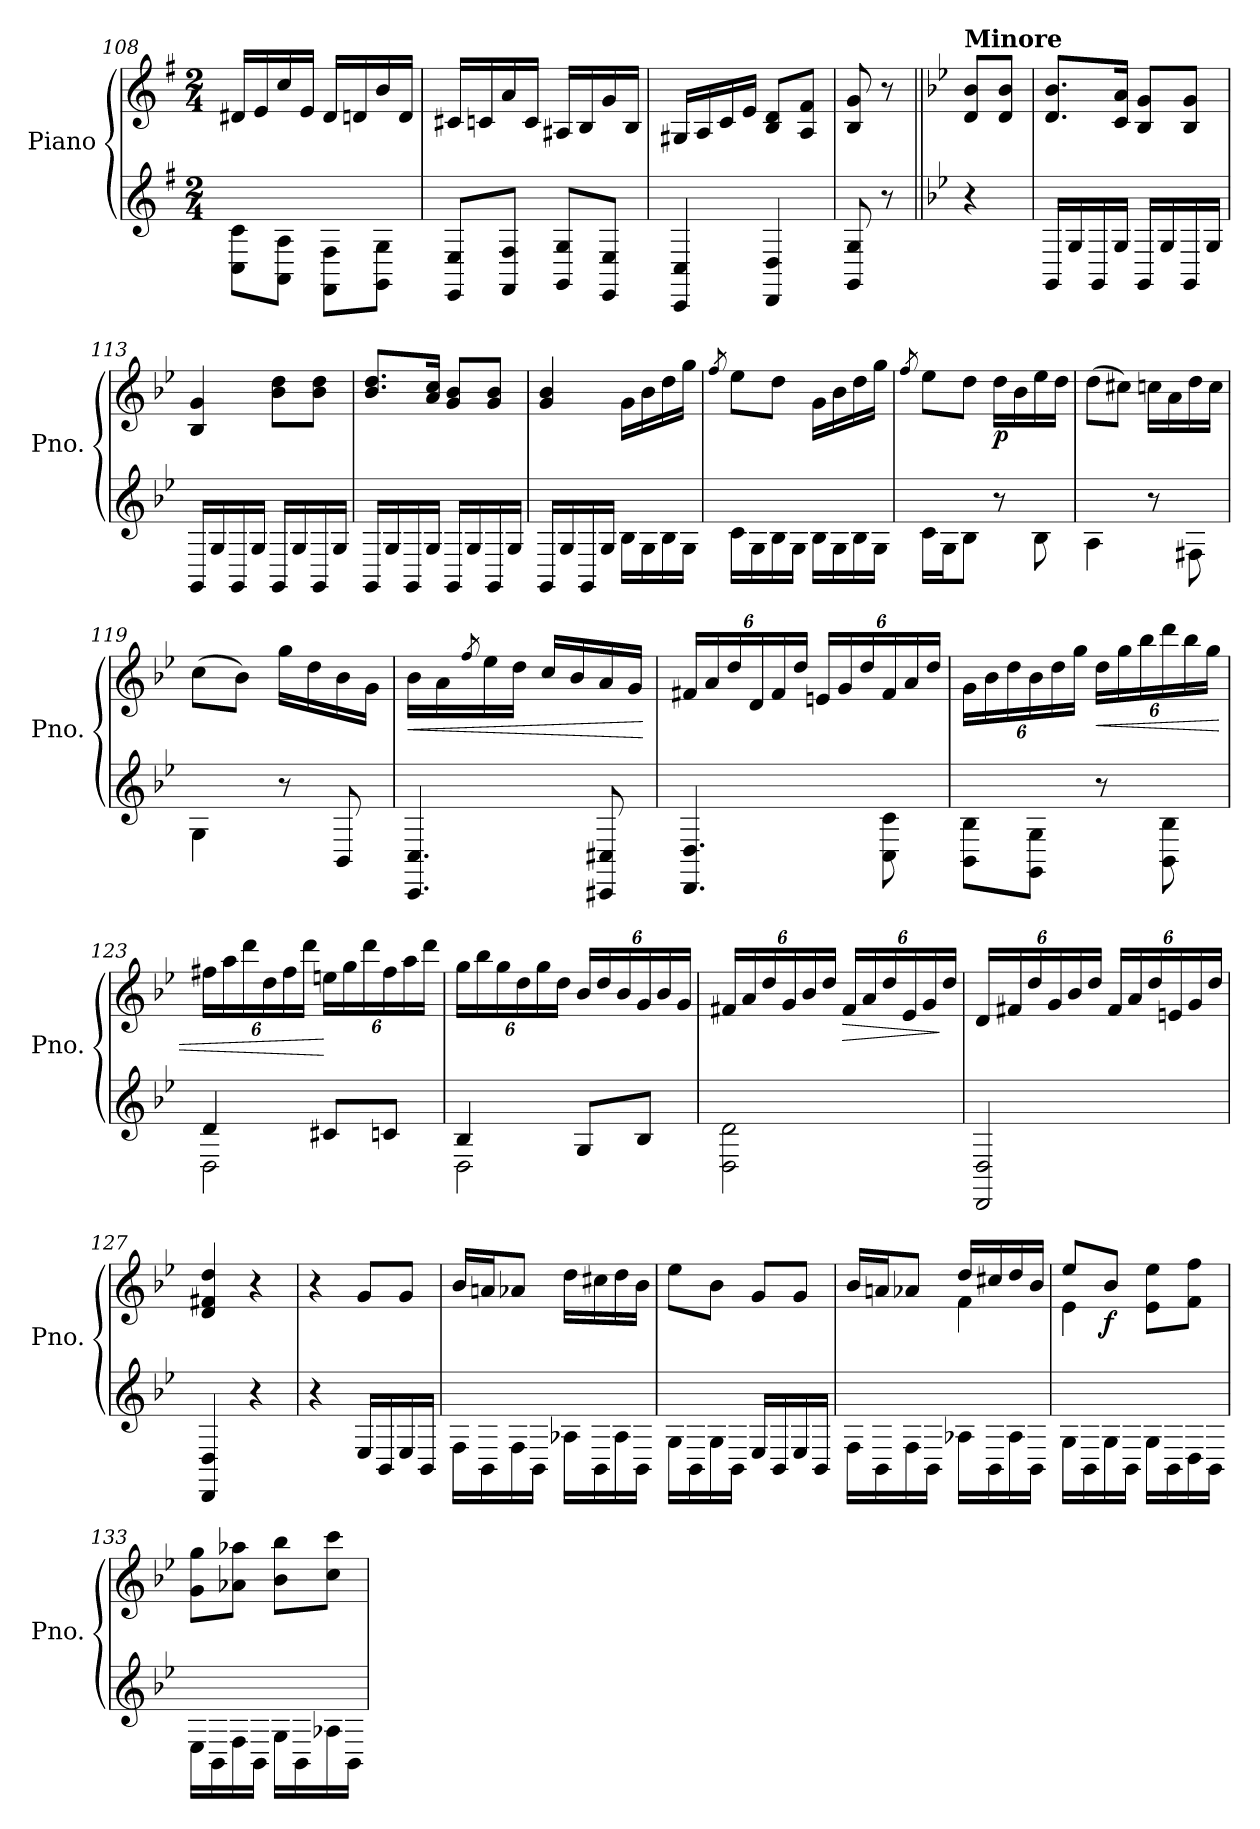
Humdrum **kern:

**kern	**kern	**dynam
*part1	*part1	*part1
*staff2	*staff1	*staff1/2
*I"Piano	*	*
*I'Pno.	*	*
*clefG2	*clefG2	*
*k[f#]	*k[f#]	*
*G:	*G:	*
*M2/4	*M2/4	*
=108	=108	=108
8C\ 8c\L	16d#X/LL	.
.	16e/	.
8AA\ 8A\J	16cc/	.
.	16e/JJ	.
8FF#\ 8F#\L	16d#/LL	.
.	16dn/	.
8GG\ 8G\J	16b/	.
.	16d/JJ	.
=109	=109	=109
8EE/ 8E/L	16c#X/LL	.
.	16cn/	.
8FF#/ 8F#/J	16a/	.
.	16c/JJ	.
8GG/ 8G/L	16A#X/LL	.
.	16B/	.
8EE/ 8E/J	16g/	.
.	16B/JJ	.
=110	=110	=110
4CC/ 4C/	16G#X/LL	.
.	16A/	.
.	16c/	.
.	16e/JJ	.
4DD/ 4D/	8B/ 8d/L	.
.	8A/ 8f#/J	.
=111	=111	=111
8GG/ 8G/	8B/ 8g/	.
8r	8r	.
=111X1||	=111X1||	=111X1||
*k[b-e-]	*k[b-e-]	*
*B-:	*B-:	*
!	!LO:TX:a:B:t=Minore	!
4r	8d/ 8b-/L	.
.	8d/ 8b-/J	.
!!LO:LB:g=z
=112	=112	=112
16GG/LL	8.d/ 8.b-/L	.
16G/	.	.
16GG/	.	.
16G/JJ	16c/ 16a/Jk	.
16GG/LL	8B-/ 8g/L	.
16G/	.	.
16GG/	8B-/ 8g/J	.
16G/JJ	.	.
!!LO:PB:g=z
=113	=113	=113
16GG/LL	4B-/ 4g/	.
16G/	.	.
16GG/	.	.
16G/JJ	.	.
16GG/LL	8b-\ 8dd\L	.
16G/	.	.
16GG/	8b-\ 8dd\J	.
16G/JJ	.	.
=114	=114	=114
16GG/LL	8.b-/ 8.dd/L	.
16G/	.	.
16GG/	.	.
16G/JJ	16a/ 16cc/Jk	.
16GG/LL	8g/ 8b-/L	.
16G/	.	.
16GG/	8g/ 8b-/J	.
16G/JJ	.	.
=115	=115	=115
16GG/LL	4g/ 4b-/	.
16G/	.	.
16GG/	.	.
16G/JJ	.	.
16B-\LL	16g\LL	.
16G\	16b-\	.
16B-\	16dd\	.
16G\JJ	16gg\JJ	.
=116	=116	=116
.	8qff/	.
16c\LL	8ee-\L	.
16G\	.	.
16B-\	8dd\J	.
16G\JJ	.	.
16B-\LL	16g\LL	.
16G\	16b-\	.
16B-\	16dd\	.
16G\JJ	16gg\JJ	.
!!LO:LB:g=z
=117	=117	=117
.	8qff/	.
16c\LL	8ee-\L	.
16G\J	.	.
8B-\J	8dd\J	.
!	!	!LO:DY:b
8r	16dd\LL	p
.	16b-\	.
8B-\	16ee-\	.
.	16dd\JJ	.
=118	=118	=118
4A\	(8dd\L	.
.	8cc#X\J)	.
8r	16ccn\LL	.
.	16a\	.
8F#X\	16dd\	.
.	16cc\JJ	.
!!LO:PB:g=z
=119	=119	=119
4G\	(8cc\L	.
.	8b-\J)	.
8r	16gg\LL	.
.	16dd\	.
8BB-/	16b-\	.
.	16g\JJ	.
=120	=120	=120
!	!	!LO:HP:b
4.CC/ 4.C/	16b-\LL	<
.	16a\	.
.	8qff/	.
.	16ee-\	.
.	16dd\JJ	.
.	16cc/LL	.
.	16b-/	.
8CC#X/ 8C#X/	16a/	.
.	16g/JJ	.
.	.	[
=121	=121	=121
*	*Xbrackettup	*
4.DD/ 4.D/	24f#X/LL	.
.	24a/	.
.	24dd/	.
.	24d/	.
.	24f#/	.
.	24dd/JJ	.
.	24en/LL	.
.	24g/	.
.	24dd/	.
8C\ 8c\	24f#/	.
.	24a/	.
.	24dd/JJ	.
=122	=122	=122
8BB-\ 8B-\L	24g\LL	.
.	24b-\	.
.	24dd\	.
8GG\ 8G\J	24b-\	.
.	24dd\	.
.	24gg\JJ	.
!	!	!LO:HP:b
8r	24dd\LL	<
.	24gg\	.
.	24bb-\	.
8BB-\ 8B-\	24ddd\	.
.	24bb-\	.
.	24gg\JJ	.
!!LO:LB:g=z
=123	=123	=123
*^	*	*
4d/	2D\	24ff#X\LL	.
.	.	24aa\	.
.	.	24ddd\	.
.	.	24dd\	.
.	.	24ff#\	.
.	.	24ddd\JJ	.
8c#X/L	.	24een\LL	[
.	.	24gg\	.
.	.	24ddd\	.
8cn/J	.	24ff#\	.
.	.	24aa\	.
.	.	24ddd\JJ	.
!!LO:LB:g=z
=124	=124	=124	=124
4B-/	2D\	24gg\LL	.
.	.	24bb-\	.
.	.	24gg\	.
.	.	24dd\	.
.	.	24gg\	.
.	.	24dd\JJ	.
8G/L	.	24b-/LL	.
.	.	24dd/	.
.	.	24b-/	.
8B-/J	.	24g/	.
.	.	24b-/	.
.	.	24g/JJ	.
*v	*v	*	*
=125	=125	=125
2D\ 2d\	24f#X/LL	.
.	24a/	.
.	24dd/	.
.	24g/	.
.	24b-/	.
.	24dd/JJ	.
!	!	!LO:HP:b
.	24f#/LL	>
.	24a/	.
.	24dd/	.
.	24e-/	.
.	24g/	.
.	24dd/JJ	]
=126	=126	=126
2DD/ 2D/	24d/LL	.
.	24f#X/	.
.	24dd/	.
.	24g/	.
.	24b-/	.
.	24dd/JJ	.
.	24f#/LL	.
.	24a/	.
.	24dd/	.
.	24en/	.
.	24g/	.
.	24dd/JJ	.
=127	=127	=127
4DD/ 4D/	4d/ 4f#X/ 4dd/	.
4r	4r	.
=128	=128	=128
4r	4r	.
16E-/LL	8g/L	.
16BB-/	.	.
16E-/	8g/J	.
16BB-/JJ	.	.
!!LO:LB:g=z
=129	=129	=129
16F\LL	16b-/LL	.
16BB-\	16an/J	.
16F\	8a-X/J	.
16BB-\JJ	.	.
16A-X\LL	16dd\LL	.
16BB-\	16cc#X\	.
16A-\	16dd\	.
16BB-\JJ	16b-\JJ	.
=130	=130	=130
16G\LL	8ee-\L	.
16BB-\	.	.
16G\	8b-\J	.
16BB-\JJ	.	.
16E-/LL	8g/L	.
16BB-/	.	.
16E-/	8g/J	.
16BB-/JJ	.	.
=131	=131	=131
*	*^	*
16F\LL	16b-/LL	4ryy	.
16BB-\	16an/J	.	.
16F\	8a-X/J	.	.
16BB-\JJ	.	.	.
16A-X\LL	16dd/LL	4f\	.
16BB-\	16cc#X/	.	.
16A-\	16dd/	.	.
16BB-\JJ	16b-/JJ	.	.
=132	=132	=132	=132
16G\LL	8ee-/L	4e-\	.
16BB-\	.	.	.
!	!	!	!LO:DY:b
16G\	8b-/J	.	f
16BB-\JJ	.	.	.
16G\LL	8e-\ 8ee-\L	4ryy	.
16BB-\	.	.	.
16D\	8f\ 8ff\J	.	.
16BB-\JJ	.	.	.
*	*v	*v	*
!!LO:LB:g=z
=133	=133	=133
16E-\LL	8g\ 8gg\L	.
16BB-\	.	.
16F\	8a-X\ 8aa-X\J	.
16BB-\JJ	.	.
16G\LL	8b-\ 8bb-\L	.
16BB-\	.	.
16A-X\	8cc\ 8ccc\J	.
16BB-\JJ	.	.
=	=	=
*-	*-	*-
